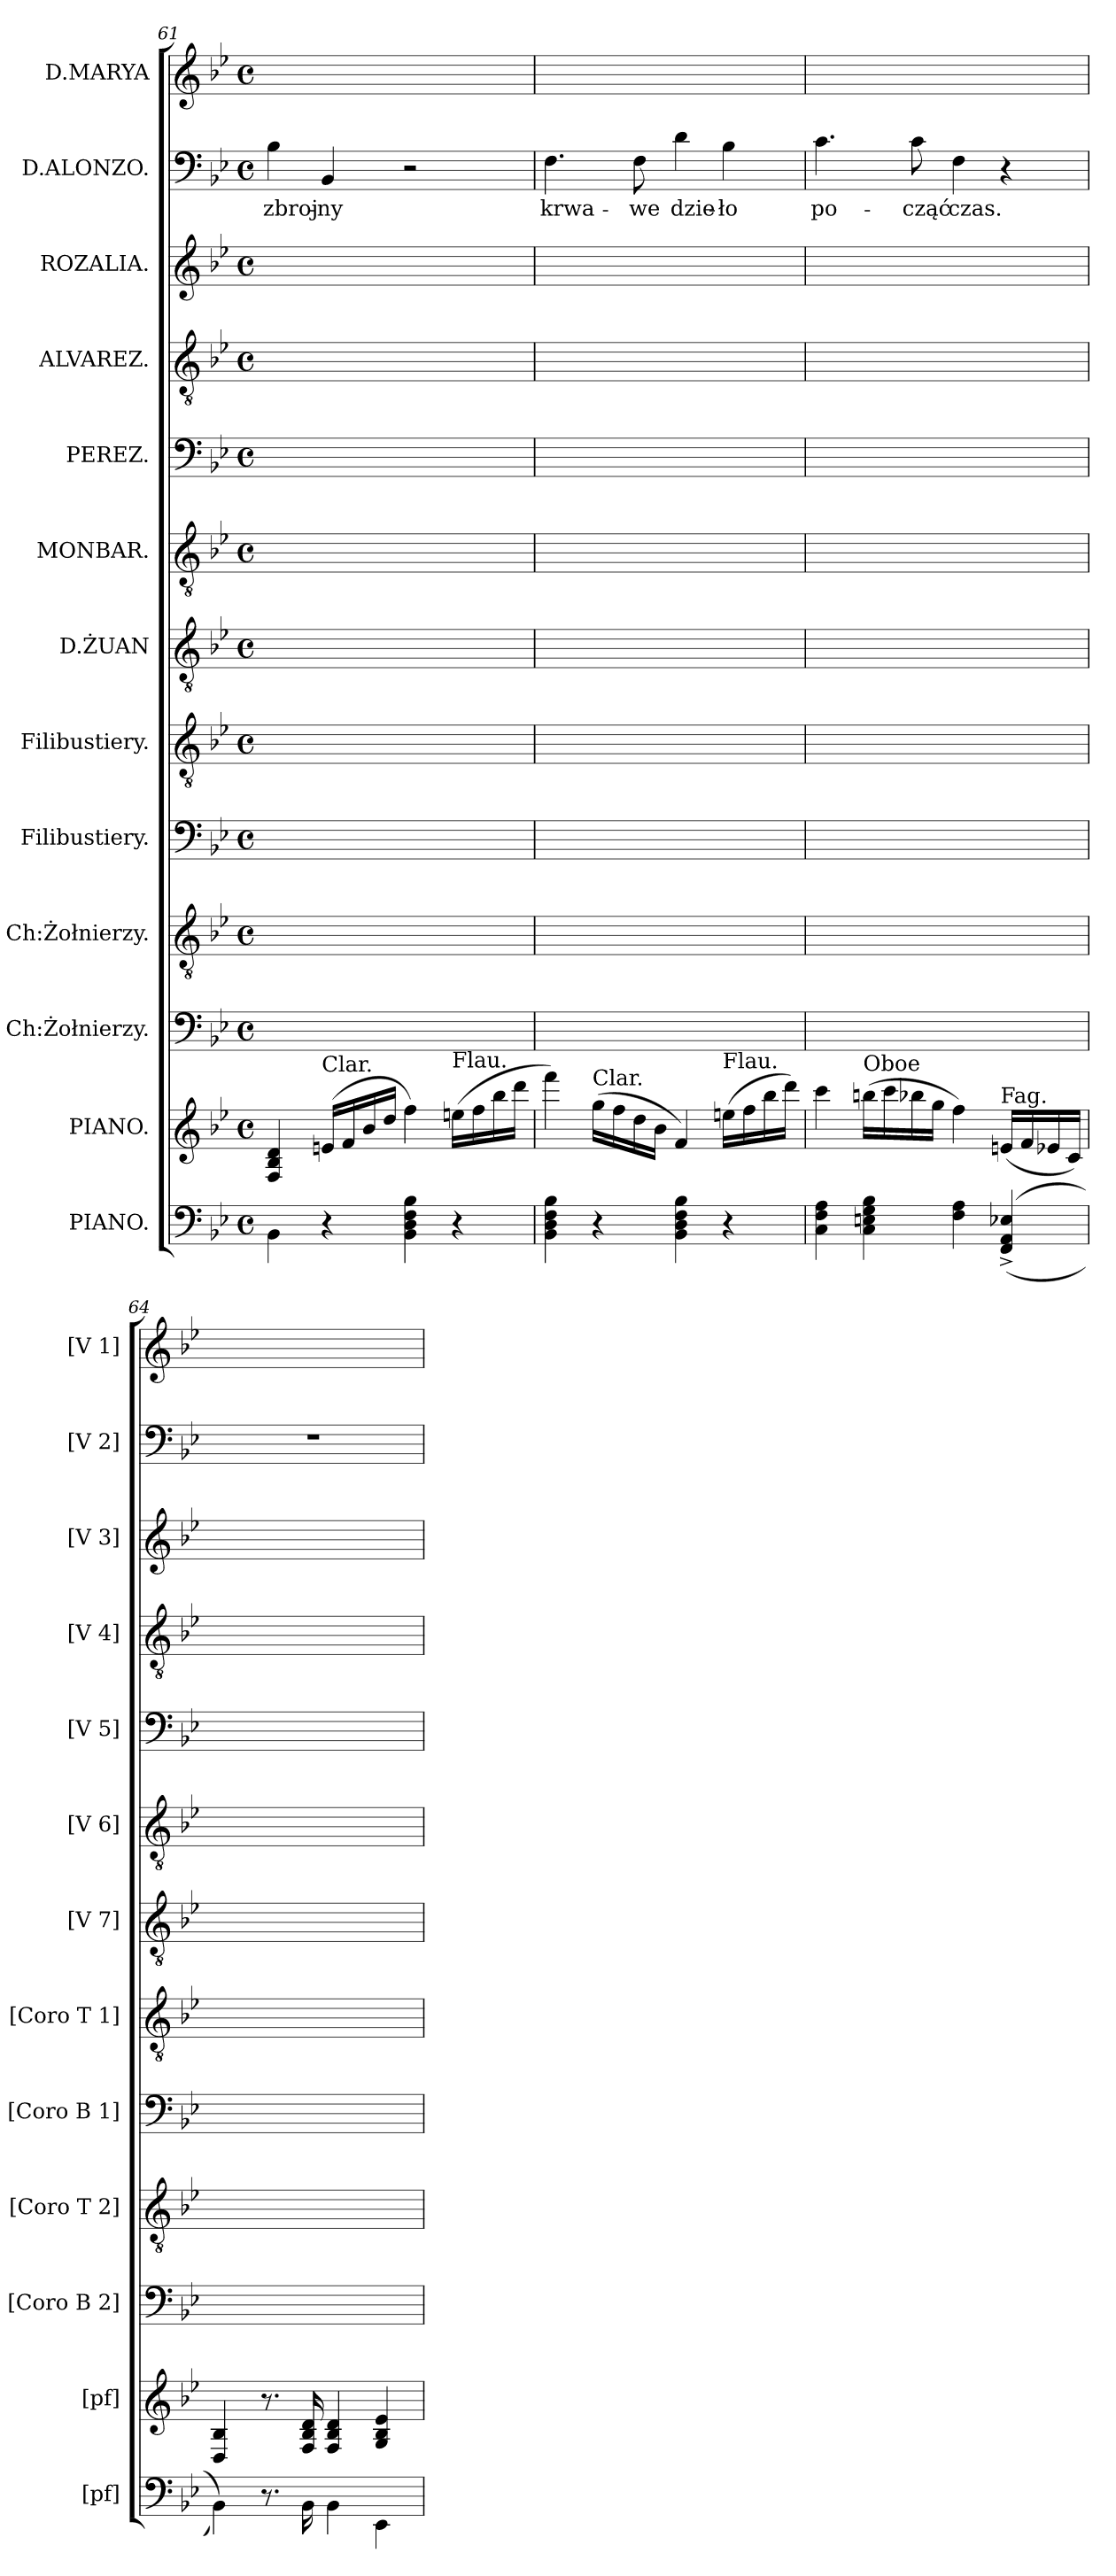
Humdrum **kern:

**kern	**kern	**kern	**kern	**kern	**kern	**kern	**kern	**kern	**kern	**kern	**kern	**text	**kern
*part13	*part12	*part11	*part10	*part9	*part8	*part7	*part6	*part5	*part4	*part3	*part2	*part2	*part1
*staff13	*staff12	*staff11	*staff10	*staff9	*staff8	*staff7	*staff6	*staff5	*staff4	*staff3	*staff2	*staff2	*staff1
*I"PIANO.	*I"PIANO.	*I"Ch:Żołnierzy.	*I"Ch:Żołnierzy.	*I"Filibustiery.	*I"Filibustiery.	*I"D.ŻUAN	*I"MONBAR.	*I"PEREZ.	*I"ALVAREZ.	*I"ROZALIA.	*I"D.ALONZO.	*	*I"D.MARYA
*I'[pf]	*I'[pf]	*I'[Coro B 2]	*I'[Coro T 2]	*I'[Coro B 1]	*I'[Coro T 1]	*I'[V 7]	*I'[V 6]	*I'[V 5]	*I'[V 4]	*I'[V 3]	*I'[V 2]	*	*I'[V 1]
*clefF4	*clefG2	*clefF4	*clefGv2	*clefF4	*clefGv2	*clefGv2	*clefGv2	*clefF4	*clefGv2	*clefG2	*clefF4	*	*clefG2
*k[b-e-]	*k[b-e-]	*k[b-e-]	*k[b-e-]	*k[b-e-]	*k[b-e-]	*k[b-e-]	*k[b-e-]	*k[b-e-]	*k[b-e-]	*k[b-e-]	*k[b-e-]	*	*k[b-e-]
*M4/4	*M4/4	*M4/4	*M4/4	*M4/4	*M4/4	*M4/4	*M4/4	*M4/4	*M4/4	*M4/4	*M4/4	*	*M4/4
*met(c)	*met(c)	*met(c)	*met(c)	*met(c)	*met(c)	*met(c)	*met(c)	*met(c)	*met(c)	*met(c)	*met(c)	*	*met(c)
=61	=61	=61	=61	=61	=61	=61	=61	=61	=61	=61	=61	=61	=61
4BB-\	4F/ 4B-/ 4d/	1ryy	1ryy	1ryy	1ryy	1ryy	1ryy	1ryy	1ryy	1ryy	4B-\	zbroj-	1ryy
!	!LO:TX:a:t=Clar.	!	!	!	!	!	!	!	!	!	!	!	!
4r	(<16en/LL	.	.	.	.	.	.	.	.	.	4BB-/	-ny	.
.	16f/	.	.	.	.	.	.	.	.	.	.	.	.
.	16b-/	.	.	.	.	.	.	.	.	.	.	.	.
.	16dd/JJ	.	.	.	.	.	.	.	.	.	.	.	.
4BB-\ 4D\ 4F\ 4B-\	4ff\)	.	.	.	.	.	.	.	.	.	2r	.	.
!	!LO:TX:a:t=Flau.	!	!	!	!	!	!	!	!	!	!	!	!
4r	(16een\LL	.	.	.	.	.	.	.	.	.	.	.	.
.	16ff\	.	.	.	.	.	.	.	.	.	.	.	.
.	16bb-\	.	.	.	.	.	.	.	.	.	.	.	.
.	16ddd\JJ	.	.	.	.	.	.	.	.	.	.	.	.
=62	=62	=62	=62	=62	=62	=62	=62	=62	=62	=62	=62	=62	=62
4BB-\ 4D\ 4F\ 4B-\	4fff\)	1ryy	1ryy	1ryy	1ryy	1ryy	1ryy	1ryy	1ryy	1ryy	4.F\	krwa-	1ryy
!	!LO:TX:a:t=Clar.	!	!	!	!	!	!	!	!	!	!	!	!
4r	(16gg\LL	.	.	.	.	.	.	.	.	.	.	.	.
.	16ff\	.	.	.	.	.	.	.	.	.	.	.	.
.	16dd\	.	.	.	.	.	.	.	.	.	8F\	-we	.
.	16b-\JJ	.	.	.	.	.	.	.	.	.	.	.	.
4BB-\ 4D\ 4F\ 4B-\	4f/)	.	.	.	.	.	.	.	.	.	4d\	dzie-	.
!	!LO:TX:a:t=Flau.	!	!	!	!	!	!	!	!	!	!	!	!
4r	(16een\LL	.	.	.	.	.	.	.	.	.	4B-\	-ło	.
.	16ff\	.	.	.	.	.	.	.	.	.	.	.	.
.	16bb-\	.	.	.	.	.	.	.	.	.	.	.	.
.	16ddd\JJ)	.	.	.	.	.	.	.	.	.	.	.	.
=63	=63	=63	=63	=63	=63	=63	=63	=63	=63	=63	=63	=63	=63
4C\ 4F\ 4A\	4ccc\	1ryy	1ryy	1ryy	1ryy	1ryy	1ryy	1ryy	1ryy	1ryy	4.c\	po-	1ryy
!	!LO:TX:a:t=Oboe	!	!	!	!	!	!	!	!	!	!	!	!
4C\ 4En\ 4G\ 4B-\	(16bbn\LL	.	.	.	.	.	.	.	.	.	.	.	.
.	16ccc\	.	.	.	.	.	.	.	.	.	.	.	.
.	16bb-X\	.	.	.	.	.	.	.	.	.	8c\	-cząć	.
.	16gg\JJ	.	.	.	.	.	.	.	.	.	.	.	.
4F\ 4A\	4ff\)	.	.	.	.	.	.	.	.	.	4F\	czas.	.
!	!LO:TX:a:t=Fag.	!	!	!	!	!	!	!	!	!	!	!	!
(>(>4FF^>/ 4AA^>/ 4E-X^>/	(16en/LL	.	.	.	.	.	.	.	.	.	4r	.	.
.	16f/	.	.	.	.	.	.	.	.	.	.	.	.
.	16e-X/	.	.	.	.	.	.	.	.	.	.	.	.
.	16c/JJ)	.	.	.	.	.	.	.	.	.	.	.	.
=64	=64	=64	=64	=64	=64	=64	=64	=64	=64	=64	=64	=64	=64
4BB-\))	4D/ 4B-/	1ryy	1ryy	1ryy	1ryy	1ryy	1ryy	1ryy	1ryy	1ryy	1r	.	1ryy
8.r	8.r	.	.	.	.	.	.	.	.	.	.	.	.
16BB-\	16F/ 16B-/ 16d/	.	.	.	.	.	.	.	.	.	.	.	.
4BB-\	4F/ 4B-/ 4d/	.	.	.	.	.	.	.	.	.	.	.	.
4EE-\	4G/ 4B-/ 4e-/	.	.	.	.	.	.	.	.	.	.	.	.
=	=	=	=	=	=	=	=	=	=	=	=	=	=
*-	*-	*-	*-	*-	*-	*-	*-	*-	*-	*-	*-	*-	*-
